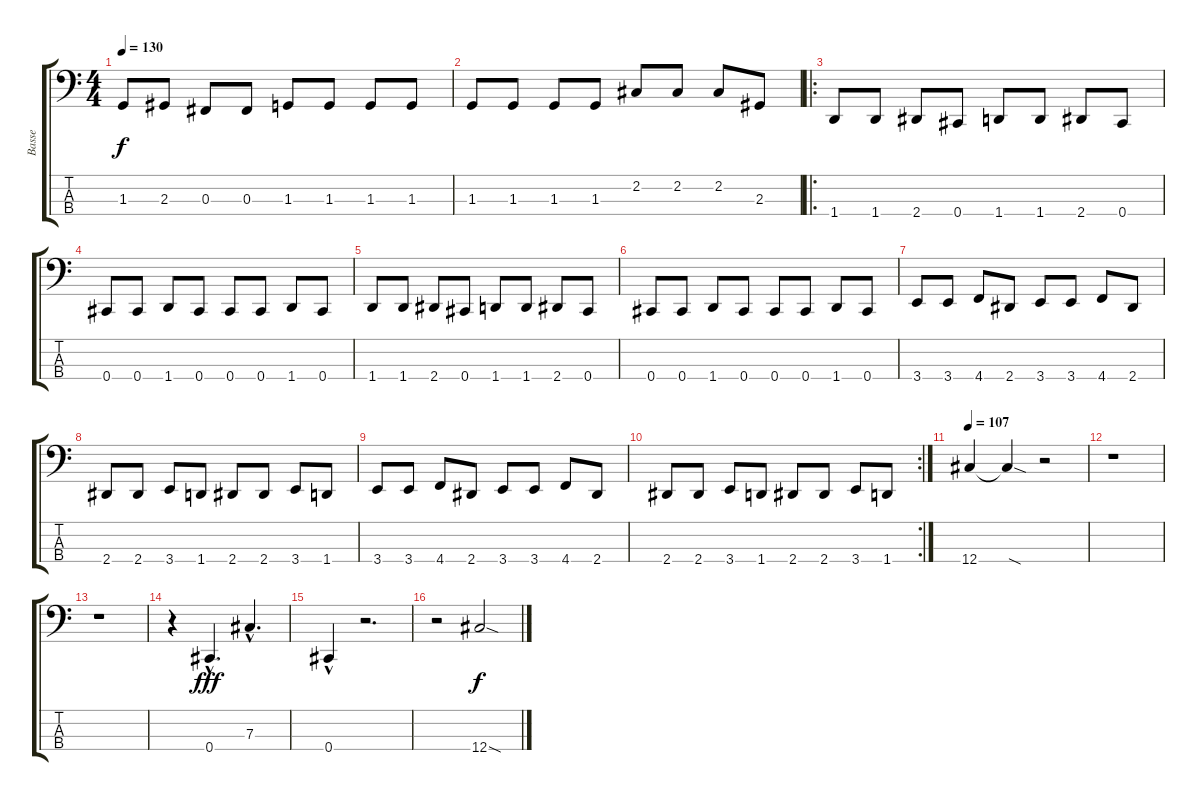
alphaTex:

\track ("Basse" "Basse") {instrument electricbassfinger}
\staff {score tabs}
\tuning (E2 B1 Gb1 Db1) {hide}
\ts (4 4)
\tempo 130
\clef f4
\ks c
1.3.8{dy f} 2.3.8 0.3.8 0.3.8 1.3.8 1.3.8 1.3.8 1.3.8 |
1.3.8 1.3.8 1.3.8 1.3.8 2.2.8 2.2.8 2.2.8 2.3.8 |
\ro
1.4.8 1.4.8 2.4.8 0.4.8 1.4.8 1.4.8 2.4.8 0.4.8 |
0.4.8 0.4.8 1.4.8 0.4.8 0.4.8 0.4.8 1.4.8 0.4.8 |
1.4.8 1.4.8 2.4.8 0.4.8 1.4.8 1.4.8 2.4.8 0.4.8 |
0.4.8 0.4.8 1.4.8 0.4.8 0.4.8 0.4.8 1.4.8 0.4.8 |
3.4.8 3.4.8 4.4.8 2.4.8 3.4.8 3.4.8 4.4.8 2.4.8 |
2.4.8 2.4.8 3.4.8 1.4.8 2.4.8 2.4.8 3.4.8 1.4.8 |
3.4.8 3.4.8 4.4.8 2.4.8 3.4.8 3.4.8 4.4.8 2.4.8 |
\rc 2
2.4.8 2.4.8 3.4.8 1.4.8 2.4.8 2.4.8 3.4.8 1.4.8 |
\tempo 107
12.4.4 12.4{sod t}.4 r.2 |
r.1 |
r.1 |
r.4 0.4{hac}.4{d dy fff} 7.3{hac}.4{d} |
0.4{hac}.4 r.2{d} |
r.2 12.4{sod}.2{dy f}
